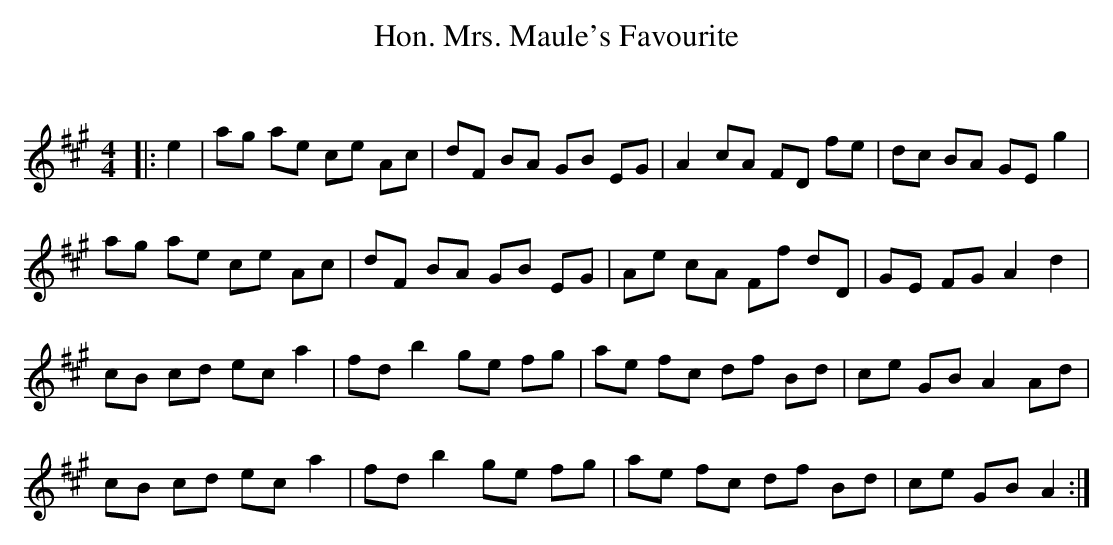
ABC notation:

X:1
T: Hon. Mrs. Maule's Favourite
C:
Q: 232
K:A
M:4/4
L:1/8
|:e2|ag ae ce Ac|dF BA GB EG|A2 cA FD fe|dc BA GE g2|
ag ae ce Ac|dF BA GB EG|Ae cA Ff dD|GE FG A2 d2|
cB cd ec a2|fd b2 ge fg|ae fc df Bd|ce GB A2 Ad|
cB cd ec a2|fd b2 ge fg|ae fc df Bd|ce GB A2:|
